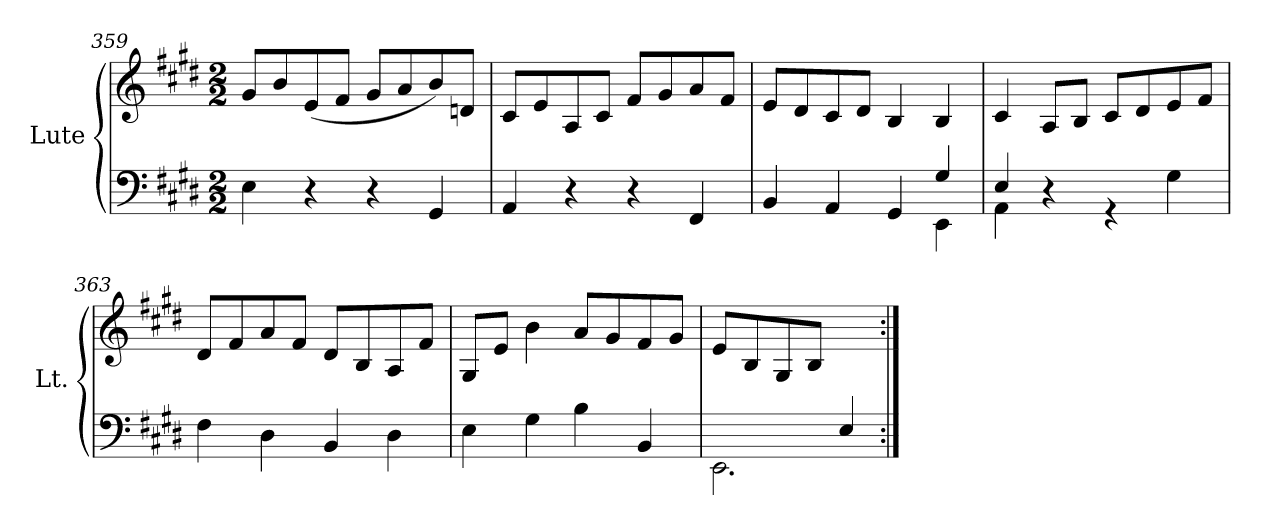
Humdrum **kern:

**kern	**kern
*part1	*part1
*staff2	*staff1
*I"Lute	*
*I'Lt.	*
*clefF4	*clefG2
*k[f#c#g#d#]	*k[f#c#g#d#]
*M2/2	*M2/2
=359	=359
4E\	8g#/L
.	8b/
4r	(8e/
.	8f#/J
4r	8g#/L
.	8a/
4GG#/	8b/)
.	8dn/J
!!LO:LB:g=z
=360	=360
4AA/	8c#/L
.	8e/
4r	8A/
.	8c#/J
4r	8f#/L
.	8g#/
4FF#/	8a/
.	8f#/J
=361	=361
*^	*
4BB/	2.ryy	8e/L
.	.	8d#/
4AA/	.	8c#/
.	.	8d#/J
4GG#/	.	4B/
4G#/	4EE\	4B/
=362	=362	=362
4E/	4AA\	4c#/
4r	4ryy	8A/L
.	.	8B/J
4rGG	2ryy	8c#/L
.	.	8d#/
4G#\	.	8e/
.	.	8f#/J
*v	*v	*
=363	=363
4F#\	8d#/L
.	8f#/
4D#\	8a/
.	8f#/J
4BB/	8d#/L
.	8B/
4D#\	8A/
.	8f#/J
=364	=364
4E\	8G#/L
.	8e/J
4G#\	4b\
4B\	8a/L
.	8g#/
4BB/	8f#/
.	8g#/J
=365	=365
*^	*
2ryy	2.EE\	8e/L
.	.	8B/
.	.	8G#/
.	.	8B/J
4E/	.	4ryy
*v	*v	*
=:|!	=:|!
*-	*-
